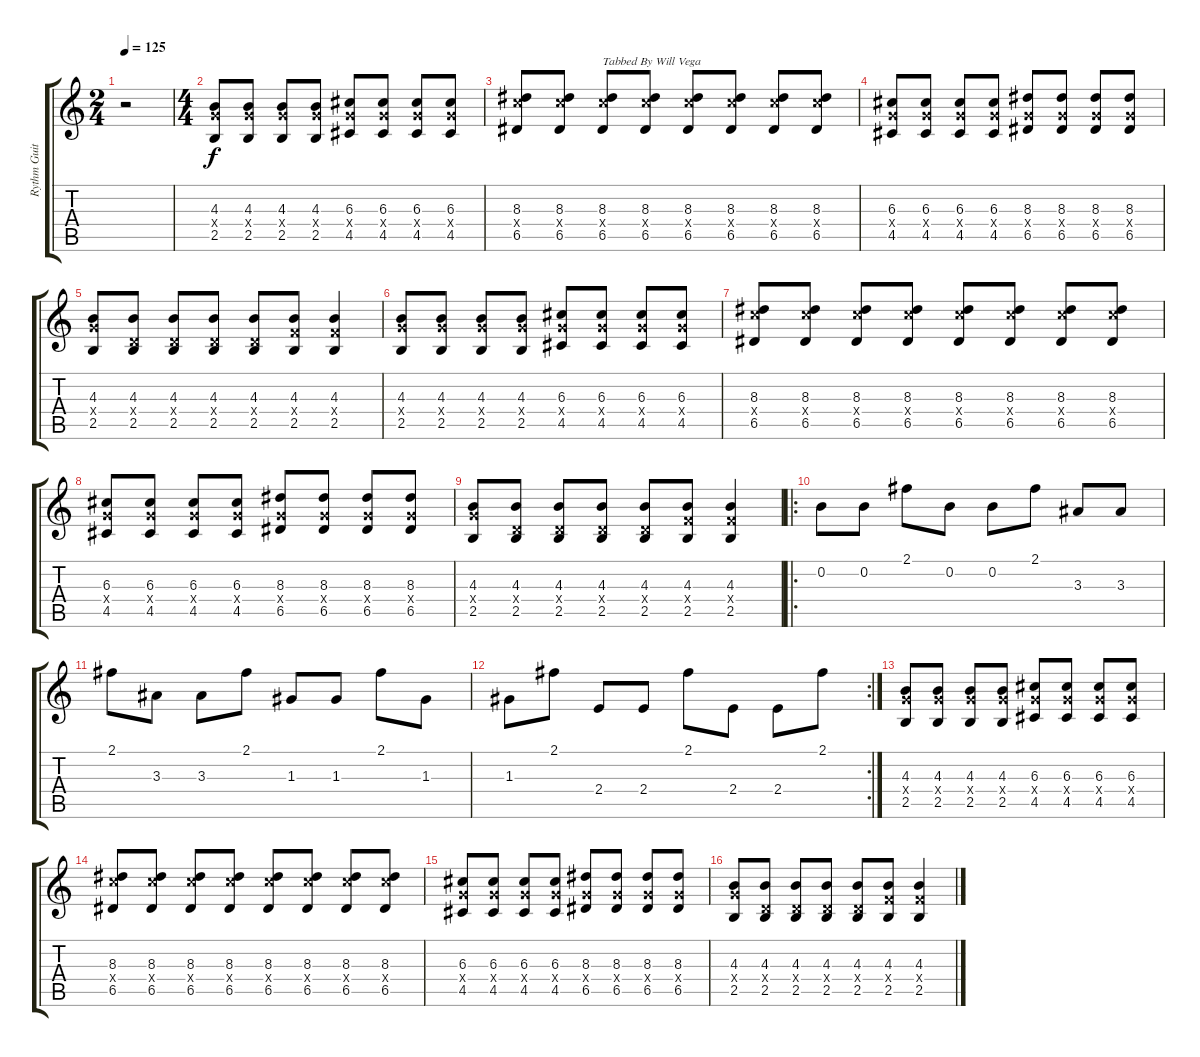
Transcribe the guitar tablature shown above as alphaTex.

\track ("Rythm Guitar" "Rythm Guit") {instrument electricguitarclean}
\staff {score tabs}
\tuning (E4 B3 G3 D3 A2 E2) {hide}
\ts (2 4)
\tempo 125
\clef g2
\ks c
r.2{dy f instrument electricguitarclean} |
\ts (4 4)
(4.3 5.4{x} 2.5).8 (4.3 5.4{x} 2.5).8 (4.3 5.4{x} 2.5).8 (4.3 5.4{x} 2.5).8 (6.3 5.4{x} 4.5).8 (6.3 5.4{x} 4.5).8 (6.3 5.4{x} 4.5).8 (6.3 5.4{x} 4.5).8 |
(8.3 10.4{x} 6.5).8 (8.3 10.4{x} 6.5).8 (8.3 10.4{x} 6.5).8{txt "Tabbed By Will Vega"} (8.3 10.4{x} 6.5).8 (8.3 10.4{x} 6.5).8 (8.3 10.4{x} 6.5).8 (8.3 10.4{x} 6.5).8 (8.3 10.4{x} 6.5).8 |
(6.3 5.4{x} 4.5).8 (6.3 5.4{x} 4.5).8 (6.3 5.4{x} 4.5).8 (6.3 5.4{x} 4.5).8 (8.3 5.4{x} 6.5).8 (8.3 5.4{x} 6.5).8 (8.3 5.4{x} 6.5).8 (8.3 5.4{x} 6.5).8 |
(4.3 5.4{x} 2.5).8 (4.3 0.4{x} 2.5).8 (4.3 0.4{x} 2.5).8 (4.3 0.4{x} 2.5).8 (4.3 0.4{x} 2.5).8 (4.3 3.4{x} 2.5).8 (4.3 3.4{x} 2.5).4 |
(4.3 5.4{x} 2.5).8 (4.3 5.4{x} 2.5).8 (4.3 5.4{x} 2.5).8 (4.3 5.4{x} 2.5).8 (6.3 5.4{x} 4.5).8 (6.3 5.4{x} 4.5).8 (6.3 5.4{x} 4.5).8 (6.3 5.4{x} 4.5).8 |
(8.3 10.4{x} 6.5).8 (8.3 10.4{x} 6.5).8 (8.3 10.4{x} 6.5).8 (8.3 10.4{x} 6.5).8 (8.3 10.4{x} 6.5).8 (8.3 10.4{x} 6.5).8 (8.3 10.4{x} 6.5).8 (8.3 10.4{x} 6.5).8 |
(6.3 5.4{x} 4.5).8 (6.3 5.4{x} 4.5).8 (6.3 5.4{x} 4.5).8 (6.3 5.4{x} 4.5).8 (8.3 5.4{x} 6.5).8 (8.3 5.4{x} 6.5).8 (8.3 5.4{x} 6.5).8 (8.3 5.4{x} 6.5).8 |
(4.3 5.4{x} 2.5).8 (4.3 0.4{x} 2.5).8 (4.3 0.4{x} 2.5).8 (4.3 0.4{x} 2.5).8 (4.3 0.4{x} 2.5).8 (4.3 3.4{x} 2.5).8 (4.3 3.4{x} 2.5).4 |
\ro
0.2.8 0.2.8 2.1.8 0.2.8 0.2.8 2.1.8 3.3.8 3.3.8 |
2.1.8 3.3.8 3.3.8 2.1.8 1.3.8 1.3.8 2.1.8 1.3.8 |
\rc 2
1.3.8 2.1.8 2.4.8 2.4.8 2.1.8 2.4.8 2.4.8 2.1.8 |
(4.3 5.4{x} 2.5).8 (4.3 5.4{x} 2.5).8 (4.3 5.4{x} 2.5).8 (4.3 5.4{x} 2.5).8 (6.3 5.4{x} 4.5).8 (6.3 5.4{x} 4.5).8 (6.3 5.4{x} 4.5).8 (6.3 5.4{x} 4.5).8 |
(8.3 10.4{x} 6.5).8 (8.3 10.4{x} 6.5).8 (8.3 10.4{x} 6.5).8 (8.3 10.4{x} 6.5).8 (8.3 10.4{x} 6.5).8 (8.3 10.4{x} 6.5).8 (8.3 10.4{x} 6.5).8 (8.3 10.4{x} 6.5).8 |
(6.3 5.4{x} 4.5).8 (6.3 5.4{x} 4.5).8 (6.3 5.4{x} 4.5).8 (6.3 5.4{x} 4.5).8 (8.3 5.4{x} 6.5).8 (8.3 5.4{x} 6.5).8 (8.3 5.4{x} 6.5).8 (8.3 5.4{x} 6.5).8 |
(4.3 5.4{x} 2.5).8 (4.3 0.4{x} 2.5).8 (4.3 0.4{x} 2.5).8 (4.3 0.4{x} 2.5).8 (4.3 0.4{x} 2.5).8 (4.3 3.4{x} 2.5).8 (4.3 3.4{x} 2.5).4
